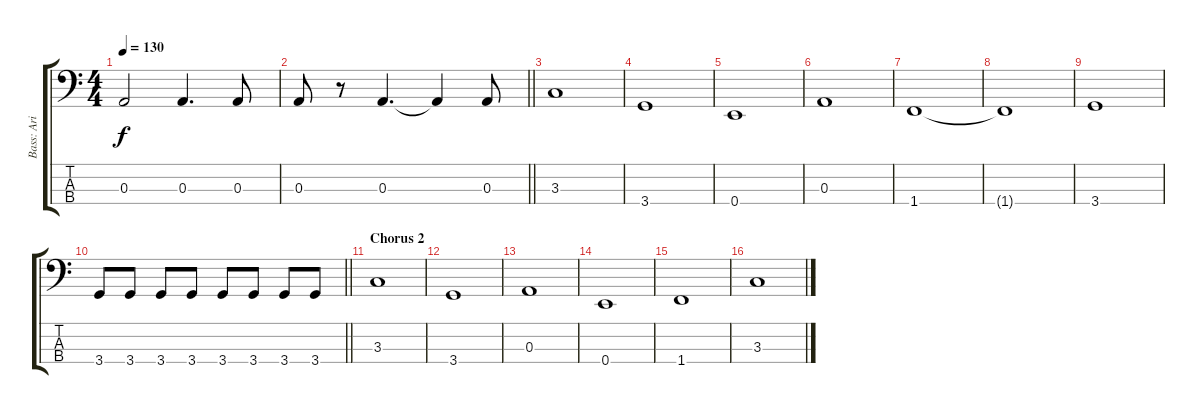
\track ("Bass: Ari Katajamäki" "Bass: Ari ") {instrument electricbassfinger}
\staff {score tabs}
\tuning (G2 D2 A1 E1) {hide}
\ts (4 4)
\tempo 130
\clef f4
\ks aminor
0.3.2{dy f} 0.3.4{d} 0.3.8 |
\barLineRight lightlight
0.3.8 r.8 0.3.4{d} 0.3{t}.4 0.3.8 |
3.3.1 |
3.4.1 |
0.4.1 |
0.3.1 |
1.4.1 |
1.4{t}.1 |
3.4.1 |
\barLineRight lightlight
3.4.8 3.4.8 3.4.8 3.4.8 3.4.8 3.4.8 3.4.8 3.4.8 |
\section ("" "Chorus 2")
3.3.1 |
3.4.1 |
0.3.1 |
0.4.1 |
1.4.1 |
3.3.1
